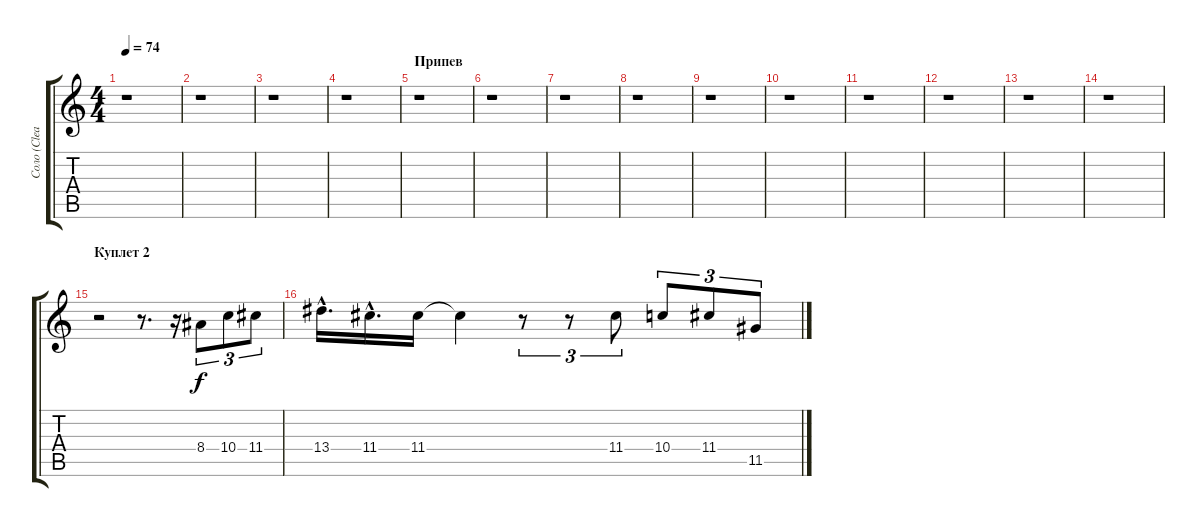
\track ("Соло (Clean)" "Соло (Clea") {instrument electricguitarclean}
\staff {score tabs}
\tuning (E4 B3 G3 D3 A2 E2) {hide}
\ts (4 4)
\tempo 74
\clef g2
\ks c
r.1{dy f} |
r.1 |
r.1 |
r.1 |
\section ("" "Припев")
r.1 |
r.1 |
r.1 |
r.1 |
r.1 |
r.1 |
r.1 |
r.1 |
r.1 |
r.1 |
\section ("" "Куплет 2")
r.2 r.8{d} r.16{instrument acousticguitarsteel} 8.4.8{tu (3 2)} 10.4.8{tu (3 2)} 11.4.8{tu (3 2)} |
13.4{hac}.16{d} 11.4{hac}.16{d} 11.4.16 11.4{t}.4 r.8{tu (3 2)} r.8{tu (3 2)} 11.4.8{tu (3 2)} 10.4.8{tu (3 2)} 11.4.8{tu (3 2)} 11.5.8{tu (3 2)}
